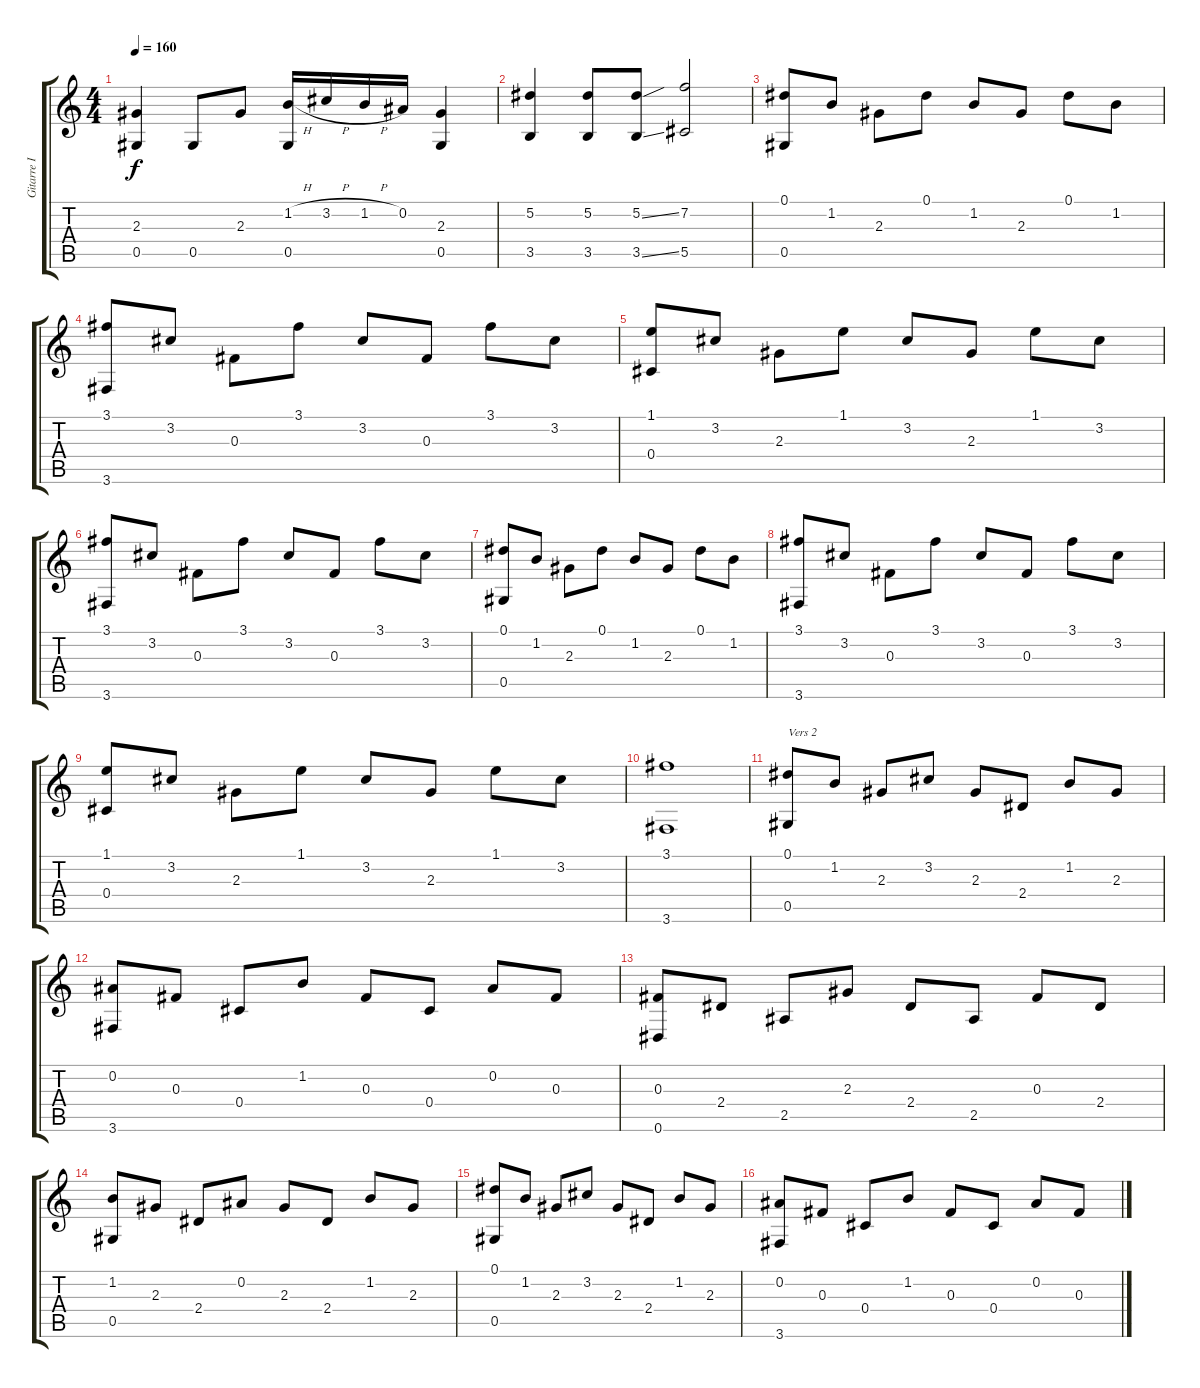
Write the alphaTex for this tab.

\track ("Gitarre I (Marcus)" "Gitarre I ") {instrument acousticguitarsteel}
\staff {score tabs}
\tuning (Eb4 Bb3 Gb3 Db3 Ab2 Eb2) {hide}
\ts (4 4)
\tempo 160
\clef g2
\ks c
(2.3 0.5).4{dy f} 0.5.8 2.3.8 (1.2{h} 0.5).16 3.2{h}.16 1.2{h}.16 0.2.16 (2.3 0.5).4 |
(5.2 3.5).4 (5.2 3.5).8 (5.2{ss} 3.5{ss}).8 (7.2 5.5).2 |
(0.1 0.5).8 1.2.8 2.3.8 0.1.8 1.2.8 2.3.8 0.1.8 1.2.8 |
(3.1 3.6).8 3.2.8 0.3.8 3.1.8 3.2.8 0.3.8 3.1.8 3.2.8 |
(1.1 0.4).8 3.2.8 2.3.8 1.1.8 3.2.8 2.3.8 1.1.8 3.2.8 |
(3.1 3.6).8 3.2.8 0.3.8 3.1.8 3.2.8 0.3.8 3.1.8 3.2.8 |
(0.1 0.5).8 1.2.8 2.3.8 0.1.8 1.2.8 2.3.8 0.1.8 1.2.8 |
(3.1 3.6).8 3.2.8 0.3.8 3.1.8 3.2.8 0.3.8 3.1.8 3.2.8 |
(1.1 0.4).8 3.2.8 2.3.8 1.1.8 3.2.8 2.3.8 1.1.8 3.2.8 |
(3.1 3.6).1 |
(0.1 0.5).8{txt "Vers 2"} 1.2.8 2.3.8 3.2.8 2.3.8 2.4.8 1.2.8 2.3.8 |
(0.2 3.6).8 0.3.8 0.4.8 1.2.8 0.3.8 0.4.8 0.2.8 0.3.8 |
(0.3 0.6).8 2.4.8 2.5.8 2.3.8 2.4.8 2.5.8 0.3.8 2.4.8 |
(1.2 0.5).8 2.3.8 2.4.8 0.2.8 2.3.8 2.4.8 1.2.8 2.3.8 |
(0.1 0.5).8 1.2.8 2.3.8 3.2.8 2.3.8 2.4.8 1.2.8 2.3.8 |
(0.2 3.6).8 0.3.8 0.4.8 1.2.8 0.3.8 0.4.8 0.2.8 0.3.8
